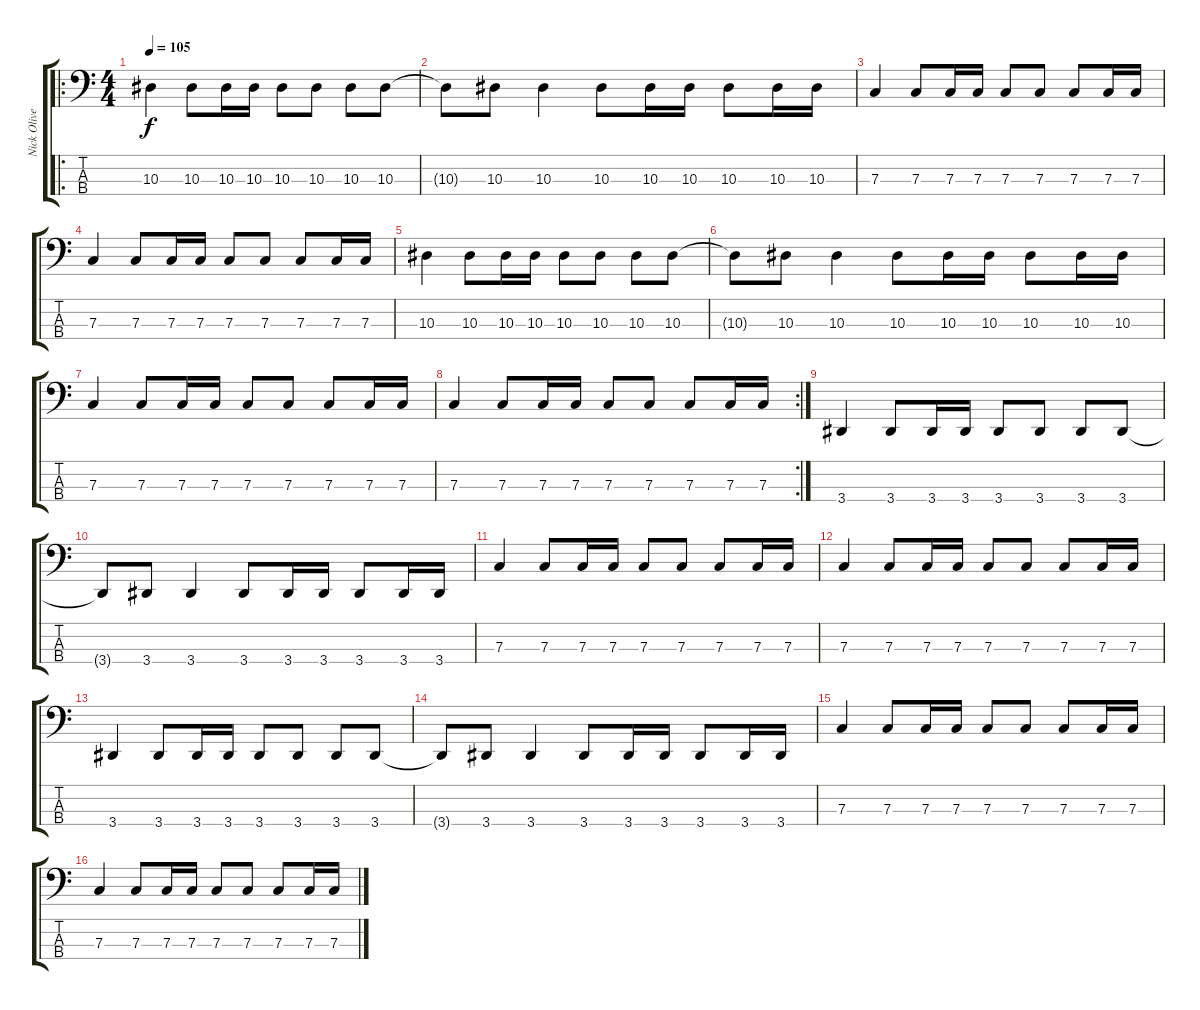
\track ("Nick Oliveri" "Nick Olive") {instrument electricbasspick}
\staff {score tabs}
\tuning (Eb2 Bb1 F1 C1) {hide}
\ro
\ts (4 4)
\tempo 105
\clef f4
\ks c
10.3.4{dy f} 10.3.8 10.3.16 10.3.16 10.3.8 10.3.8 10.3.8 10.3.8 |
10.3{t}.8 10.3.8 10.3.4 10.3.8 10.3.16 10.3.16 10.3.8 10.3.16 10.3.16 |
7.3.4 7.3.8 7.3.16 7.3.16 7.3.8 7.3.8 7.3.8 7.3.16 7.3.16 |
7.3.4 7.3.8 7.3.16 7.3.16 7.3.8 7.3.8 7.3.8 7.3.16 7.3.16 |
10.3.4 10.3.8 10.3.16 10.3.16 10.3.8 10.3.8 10.3.8 10.3.8 |
10.3{t}.8 10.3.8 10.3.4 10.3.8 10.3.16 10.3.16 10.3.8 10.3.16 10.3.16 |
7.3.4 7.3.8 7.3.16 7.3.16 7.3.8 7.3.8 7.3.8 7.3.16 7.3.16 |
\rc 2
7.3.4 7.3.8 7.3.16 7.3.16 7.3.8 7.3.8 7.3.8 7.3.16 7.3.16 |
3.4.4 3.4.8 3.4.16 3.4.16 3.4.8 3.4.8 3.4.8 3.4.8 |
3.4{t}.8 3.4.8 3.4.4 3.4.8 3.4.16 3.4.16 3.4.8 3.4.16 3.4.16 |
7.3.4 7.3.8 7.3.16 7.3.16 7.3.8 7.3.8 7.3.8 7.3.16 7.3.16 |
7.3.4 7.3.8 7.3.16 7.3.16 7.3.8 7.3.8 7.3.8 7.3.16 7.3.16 |
3.4.4 3.4.8 3.4.16 3.4.16 3.4.8 3.4.8 3.4.8 3.4.8 |
3.4{t}.8 3.4.8 3.4.4 3.4.8 3.4.16 3.4.16 3.4.8 3.4.16 3.4.16 |
7.3.4 7.3.8 7.3.16 7.3.16 7.3.8 7.3.8 7.3.8 7.3.16 7.3.16 |
7.3.4 7.3.8 7.3.16 7.3.16 7.3.8 7.3.8 7.3.8 7.3.16 7.3.16
